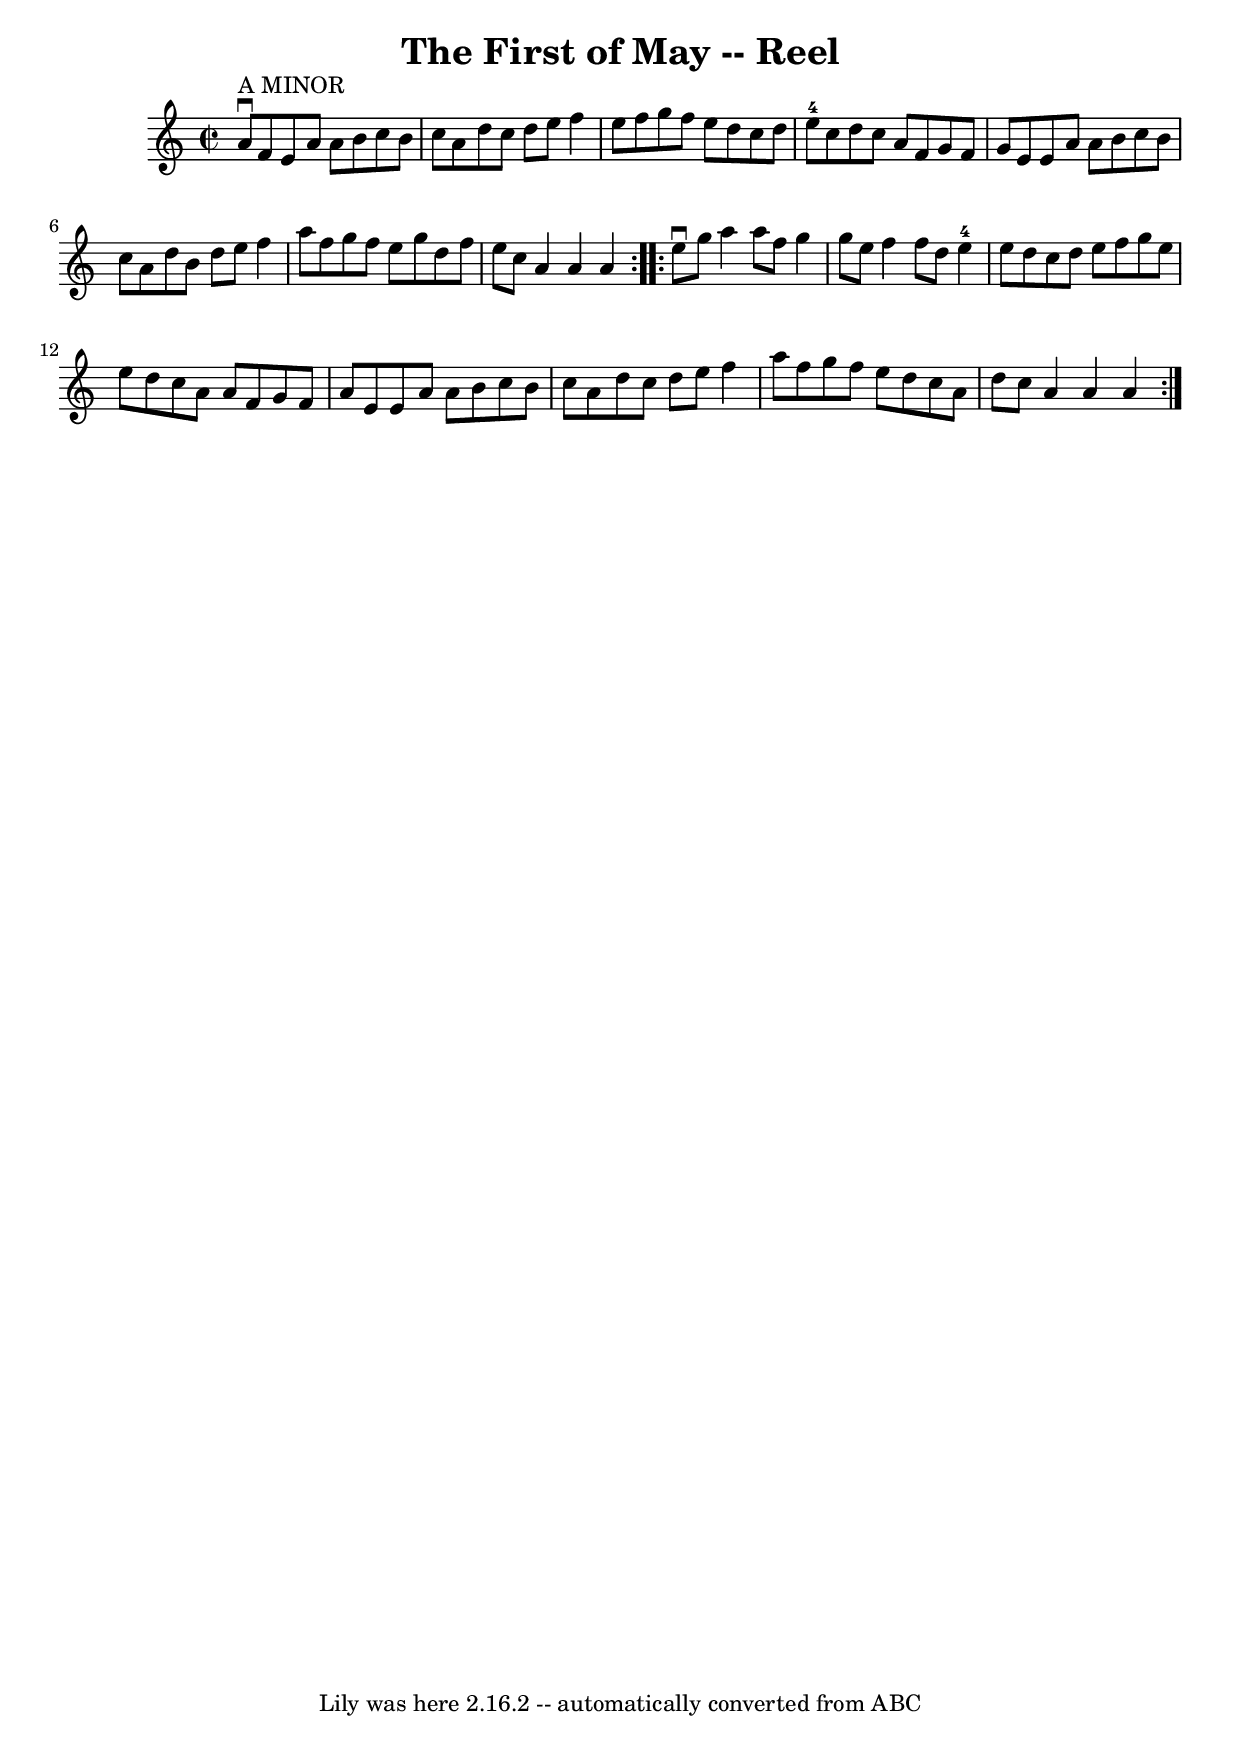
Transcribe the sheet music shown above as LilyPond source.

\version "2.7.40"
\include "Mammoth.ily"
\header {
	%% book = "Ryan's Mammoth Collection"
	crossRefNumber = "1"
	footnotes = "\\\\372"
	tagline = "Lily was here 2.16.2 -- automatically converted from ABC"
	title = "The First of May -- Reel"
}
voicedefault =  {
\set Score.defaultBarType = "empty"

\repeat volta 2 {
\override Staff.TimeSignature #'style = #'C
 \time 2/2 \key a \minor a'8^"A MINOR"^\downbow f'8  |
 e'8    
a'8 a'8 b'8 c''8 b'8 c''8 a'8    |
 d''8 c''8    
d''8 e''8 f''4 e''8 f''8    |
 g''8 f''8 e''8 d''8 
 c''8 d''8 e''8-4 c''8    |
 d''8 c''8 a'8 f'8    
g'8 f'8 g'8 e'8    |
 e'8 a'8 a'8 b'8 c''8    
b'8 c''8 a'8    |
 d''8 b'8 d''8 e''8 f''4 a''8    
f''8    |
 g''8 f''8 e''8 g''8 d''8 f''8 e''8 c''8 
   |
 a'4 a'4 a'4  }     \repeat volta 2 { e''8^\downbow   
g''8  |
 a''4 a''8 f''8 g''4 g''8 e''8    |
   
f''4 f''8 d''8 e''4-4 e''8 d''8    |
 c''8 d''8   
 e''8 f''8 g''8 e''8 e''8 d''8    |
 c''8 a'8 a'8  
 f'8 g'8 f'8 a'8 e'8    |
 e'8 a'8 a'8 b'8    
c''8 b'8 c''8 a'8    |
 d''8 c''8 d''8 e''8 f''4   
 a''8 f''8    |
 g''8 f''8 e''8 d''8 c''8 a'8 d''8 
 c''8    |
 a'4 a'4 a'4    }   
}

\score{
    <<

	\context Staff="default"
	{
	    \voicedefault 
	}

    >>
	\layout {
	}
	\midi {}
}
